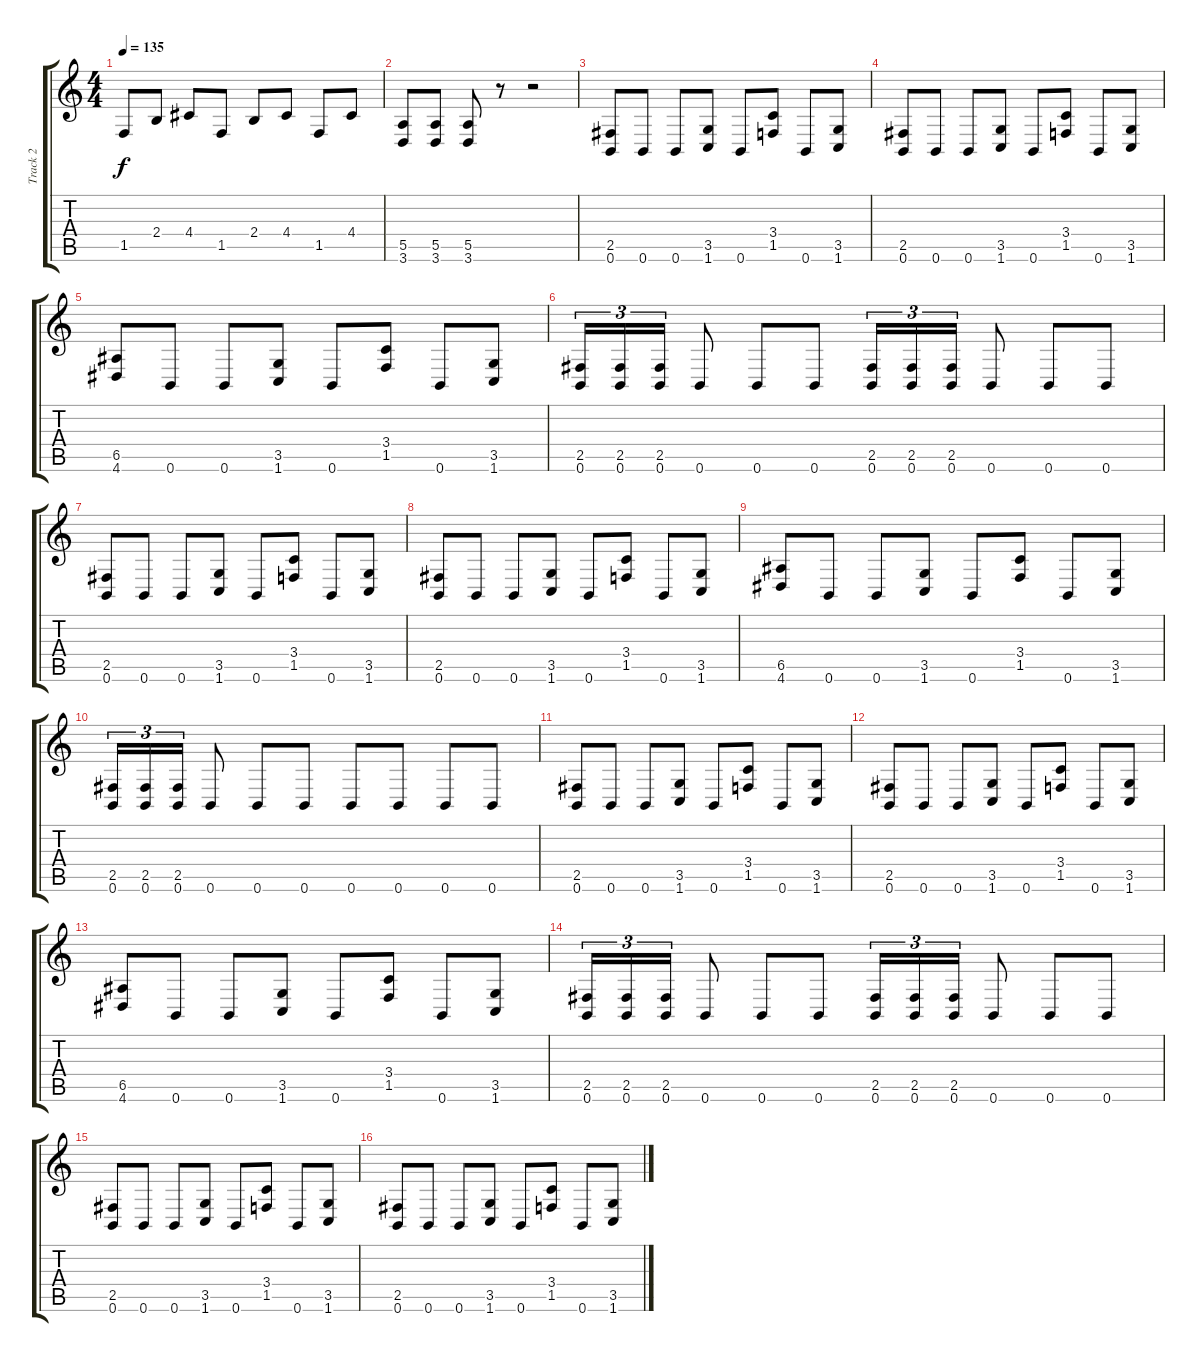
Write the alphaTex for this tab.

\track ("Track 2" "Track 2") {instrument overdrivenguitar}
\staff {score tabs}
\tuning (B3 Gb3 D3 A2 E2 B1) {hide}
\ts (4 4)
\tempo 135
\clef g2
\ks c
1.5.8{dy f} 2.4.8 4.4.8 1.5.8 2.4.8 4.4.8 1.5.8 4.4.8 |
(5.5 3.6).8 (5.5 3.6).8 (5.5 3.6).8 r.8 r.2 |
(2.5 0.6).8 0.6.8 0.6.8 (3.5 1.6).8 0.6.8 (3.4 1.5).8 0.6.8 (3.5 1.6).8 |
(2.5 0.6).8 0.6.8 0.6.8 (3.5 1.6).8 0.6.8 (3.4 1.5).8 0.6.8 (3.5 1.6).8 |
(6.5 4.6).8 0.6.8 0.6.8 (3.5 1.6).8 0.6.8 (3.4 1.5).8 0.6.8 (3.5 1.6).8 |
(2.5 0.6).16{tu (3 2)} (2.5 0.6).16{tu (3 2)} (2.5 0.6).16{tu (3 2)} 0.6.8 0.6.8 0.6.8 (2.5 0.6).16{tu (3 2)} (2.5 0.6).16{tu (3 2)} (2.5 0.6).16{tu (3 2)} 0.6.8 0.6.8 0.6.8 |
(2.5 0.6).8 0.6.8 0.6.8 (3.5 1.6).8 0.6.8 (3.4 1.5).8 0.6.8 (3.5 1.6).8 |
(2.5 0.6).8 0.6.8 0.6.8 (3.5 1.6).8 0.6.8 (3.4 1.5).8 0.6.8 (3.5 1.6).8 |
(6.5 4.6).8 0.6.8 0.6.8 (3.5 1.6).8 0.6.8 (3.4 1.5).8 0.6.8 (3.5 1.6).8 |
(2.5 0.6).16{tu (3 2)} (2.5 0.6).16{tu (3 2)} (2.5 0.6).16{tu (3 2)} 0.6.8 0.6.8 0.6.8 0.6.8 0.6.8 0.6.8 0.6.8 |
(2.5 0.6).8 0.6.8 0.6.8 (3.5 1.6).8 0.6.8 (3.4 1.5).8 0.6.8 (3.5 1.6).8 |
(2.5 0.6).8 0.6.8 0.6.8 (3.5 1.6).8 0.6.8 (3.4 1.5).8 0.6.8 (3.5 1.6).8 |
(6.5 4.6).8 0.6.8 0.6.8 (3.5 1.6).8 0.6.8 (3.4 1.5).8 0.6.8 (3.5 1.6).8 |
(2.5 0.6).16{tu (3 2)} (2.5 0.6).16{tu (3 2)} (2.5 0.6).16{tu (3 2)} 0.6.8 0.6.8 0.6.8 (2.5 0.6).16{tu (3 2)} (2.5 0.6).16{tu (3 2)} (2.5 0.6).16{tu (3 2)} 0.6.8 0.6.8 0.6.8 |
(2.5 0.6).8 0.6.8 0.6.8 (3.5 1.6).8 0.6.8 (3.4 1.5).8 0.6.8 (3.5 1.6).8 |
(2.5 0.6).8 0.6.8 0.6.8 (3.5 1.6).8 0.6.8 (3.4 1.5).8 0.6.8 (3.5 1.6).8
